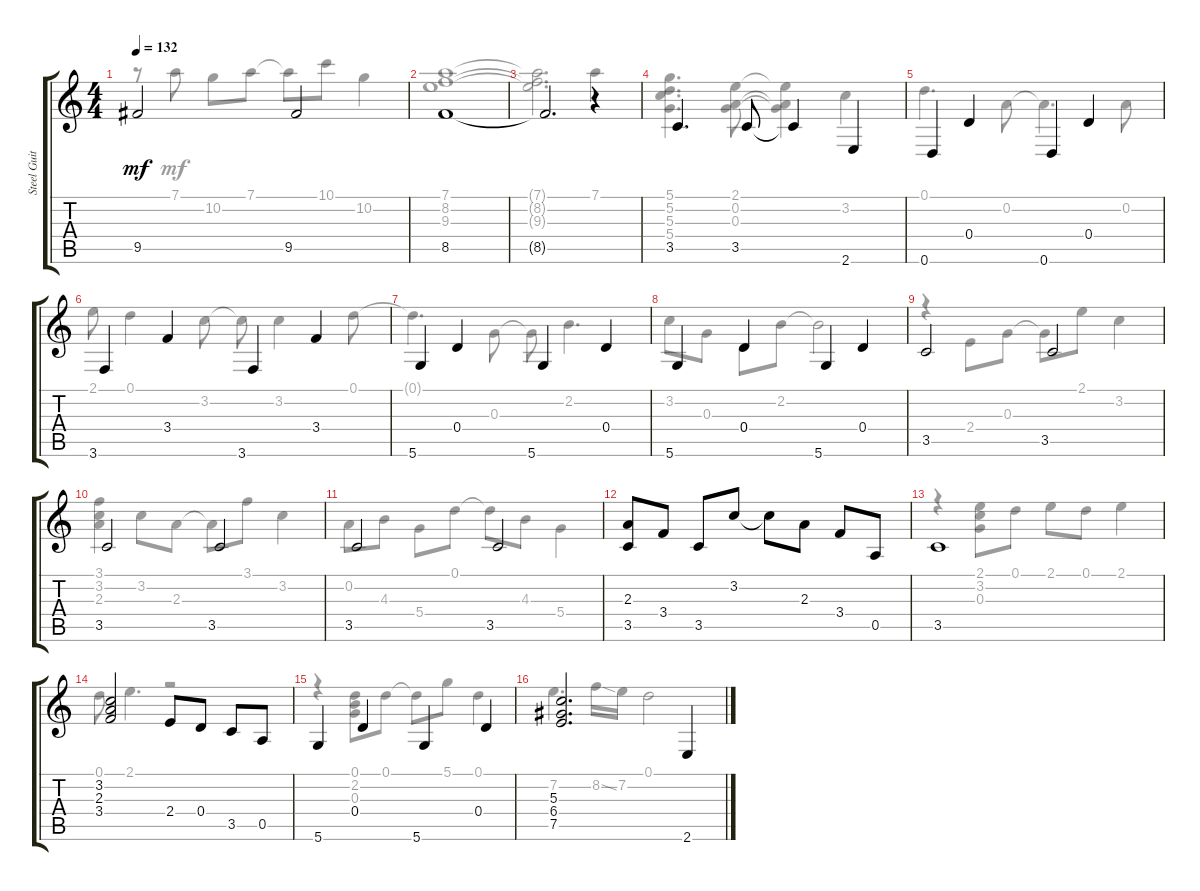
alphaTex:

\track ("Steel Guitar" "Steel Guit") {instrument acousticguitarsteel}
\staff {score tabs}
\tuning (D4 A3 G3 D3 A2 D2) {hide}
\voice
\ts (4 4)
\tempo 132
\clef g2
\ks c
9.5.2{dy mf} 9.5.2 |
8.5.1 |
8.5{t}.2{d} r.4 |
3.5.4{d} 3.5.8 3.5{t}.4 2.6.4 |
0.6.4 0.4.4 0.6.4 0.4.4 |
3.6.4 3.4.4 3.6.4 3.4.4 |
5.6.4 0.4.4 5.6.4 0.4.4 |
5.6.4 0.4.4 5.6.4 0.4.4 |
3.5.2 3.5.2 |
3.5.2 3.5.2 |
3.5.2 3.5.2 |
(2.3 3.5).8 3.4.8 3.5.8 3.2.8 3.2{t}.8 2.3.8 3.4.8 0.5.8 |
3.5.1 |
(3.2 2.3 3.4).2 2.4.8 0.4.8 3.5.8 0.5.8 |
5.6.4 0.4.4 5.6.4 0.4.4 |
(5.3 6.4 7.5).2{d} 2.6.4
\voice
\clef g2
\ottava regular
\simile none
\ks c
r.8{dy mf} 7.1.8 10.2.8 7.1.8 7.1{t}.8 10.1.8 10.2.4 |
(7.1 8.2 9.3).1 |
(7.1{t} 8.2{t} 9.3{t}).2{d} 7.1.4 |
(5.1 5.2 5.3 5.4).4{d} (2.1 0.2 0.3).8 (2.1{t} 0.2{t} 0.3{t}).4 3.2.4 |
0.1.4{d} 0.2.8 0.2{t}.4{d} 0.2.8 |
2.1.8 0.1.4 3.2.8 3.2{t}.8 3.2.4 0.1.8 |
0.1{t}.4{d} 0.3.8 0.3{t}.8 2.2.4{d} |
3.2.8 0.3.8 0.4.8 2.2.8 2.2{t}.2 |
r.4 2.4.8 0.3.8 0.3{t}.8 2.1.8 3.2.4 |
(3.1 3.2 2.3).4 3.2.8 2.3.8 2.3{t}.8 3.1.8 3.2.4 |
0.2.8 4.3.8 5.4.8 0.1.8 0.1{t}.8 4.3.8 5.4.4 |
|
r.4 (2.1 3.2 0.3).8 0.1.8 2.1.8 0.1.8 2.1.4 |
0.1.8 2.1.4{d} r.2 |
r.4 (0.1 2.2 0.3).8 0.1.8 0.1{t}.8 5.1.8 0.1.4 |
7.2.4{d} 8.2{ss}.16 7.2.16 0.1.2
